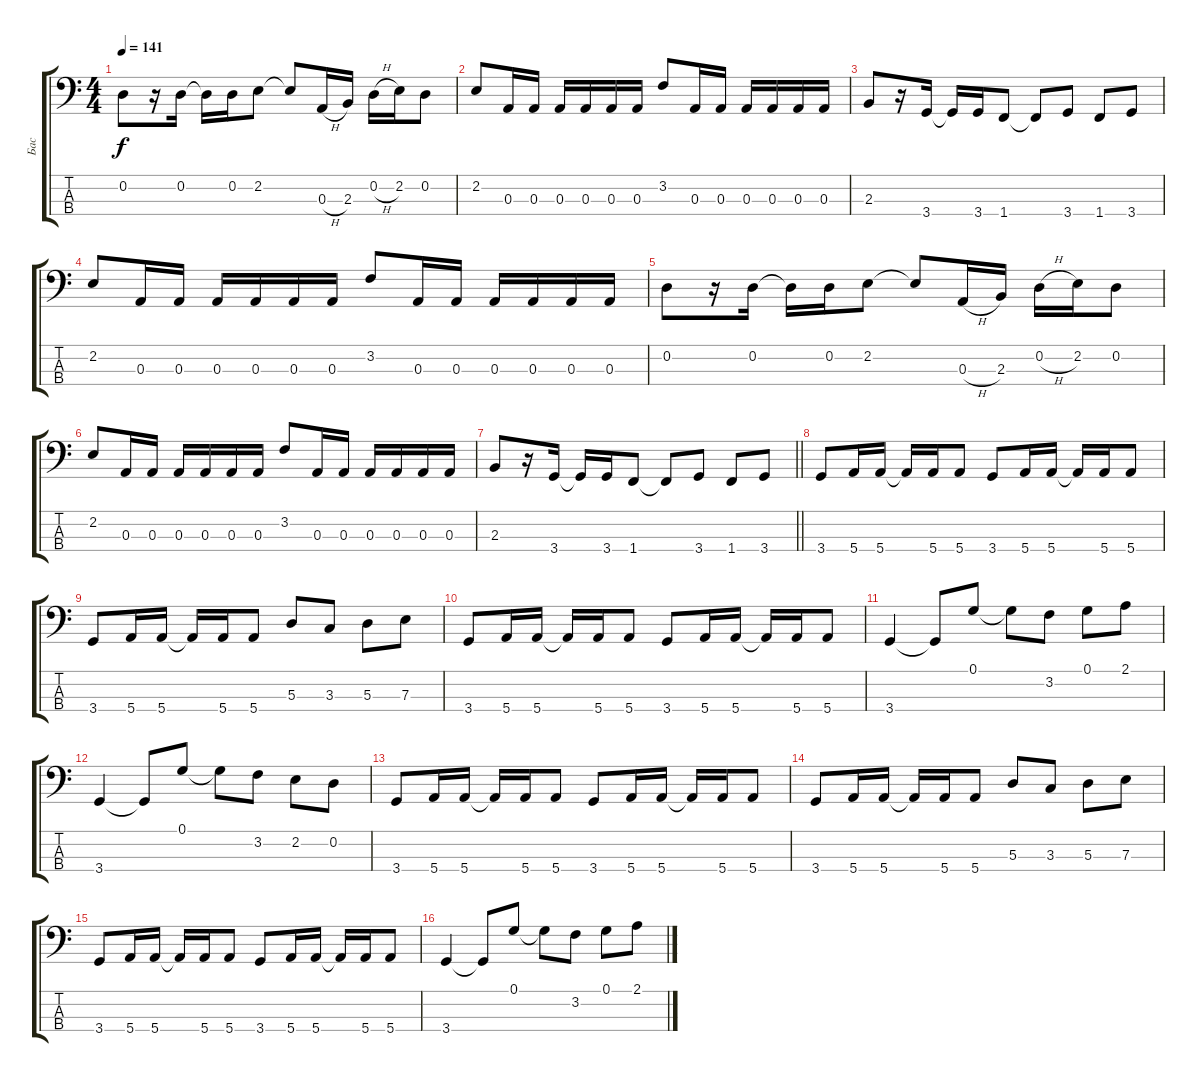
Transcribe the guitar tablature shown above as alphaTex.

\track ("Бас" "Бас") {instrument electricbassfinger}
\staff {score tabs}
\tuning (G2 D2 A1 E1) {hide}
\ts (4 4)
\tempo 141
\clef f4
\ks c
0.2.8{dy f} r.16 0.2.16 0.2{t}.16 0.2.16 2.2.8 2.2{t}.8 0.3{h}.16 2.3.16 0.2{h}.16 2.2.16 0.2.8 |
2.2.8 0.3.16 0.3.16 0.3.16 0.3.16 0.3.16 0.3.16 3.2.8 0.3.16 0.3.16 0.3.16 0.3.16 0.3.16 0.3.16 |
2.3.8 r.16 3.4.16 3.4{t}.16 3.4.16 1.4.8 1.4{t}.8 3.4.8 1.4.8 3.4.8 |
2.2.8 0.3.16 0.3.16 0.3.16 0.3.16 0.3.16 0.3.16 3.2.8 0.3.16 0.3.16 0.3.16 0.3.16 0.3.16 0.3.16 |
0.2.8 r.16 0.2.16 0.2{t}.16 0.2.16 2.2.8 2.2{t}.8 0.3{h}.16 2.3.16 0.2{h}.16 2.2.16 0.2.8 |
2.2.8 0.3.16 0.3.16 0.3.16 0.3.16 0.3.16 0.3.16 3.2.8 0.3.16 0.3.16 0.3.16 0.3.16 0.3.16 0.3.16 |
\barLineRight lightlight
2.3.8 r.16 3.4.16 3.4{t}.16 3.4.16 1.4.8 1.4{t}.8 3.4.8 1.4.8 3.4.8 |
3.4.8 5.4.16 5.4.16 5.4{t}.16 5.4.16 5.4.8 3.4.8 5.4.16 5.4.16 5.4{t}.16 5.4.16 5.4.8 |
3.4.8 5.4.16 5.4.16 5.4{t}.16 5.4.16 5.4.8 5.3.8 3.3.8 5.3.8 7.3.8 |
3.4.8 5.4.16 5.4.16 5.4{t}.16 5.4.16 5.4.8 3.4.8 5.4.16 5.4.16 5.4{t}.16 5.4.16 5.4.8 |
3.4.4 3.4{t}.8 0.1.8 0.1{t}.8 3.2.8 0.1.8 2.1.8 |
3.4.4 3.4{t}.8 0.1.8 0.1{t}.8 3.2.8 2.2.8 0.2.8 |
3.4.8 5.4.16 5.4.16 5.4{t}.16 5.4.16 5.4.8 3.4.8 5.4.16 5.4.16 5.4{t}.16 5.4.16 5.4.8 |
3.4.8 5.4.16 5.4.16 5.4{t}.16 5.4.16 5.4.8 5.3.8 3.3.8 5.3.8 7.3.8 |
3.4.8 5.4.16 5.4.16 5.4{t}.16 5.4.16 5.4.8 3.4.8 5.4.16 5.4.16 5.4{t}.16 5.4.16 5.4.8 |
3.4.4 3.4{t}.8 0.1.8 0.1{t}.8 3.2.8 0.1.8 2.1.8
